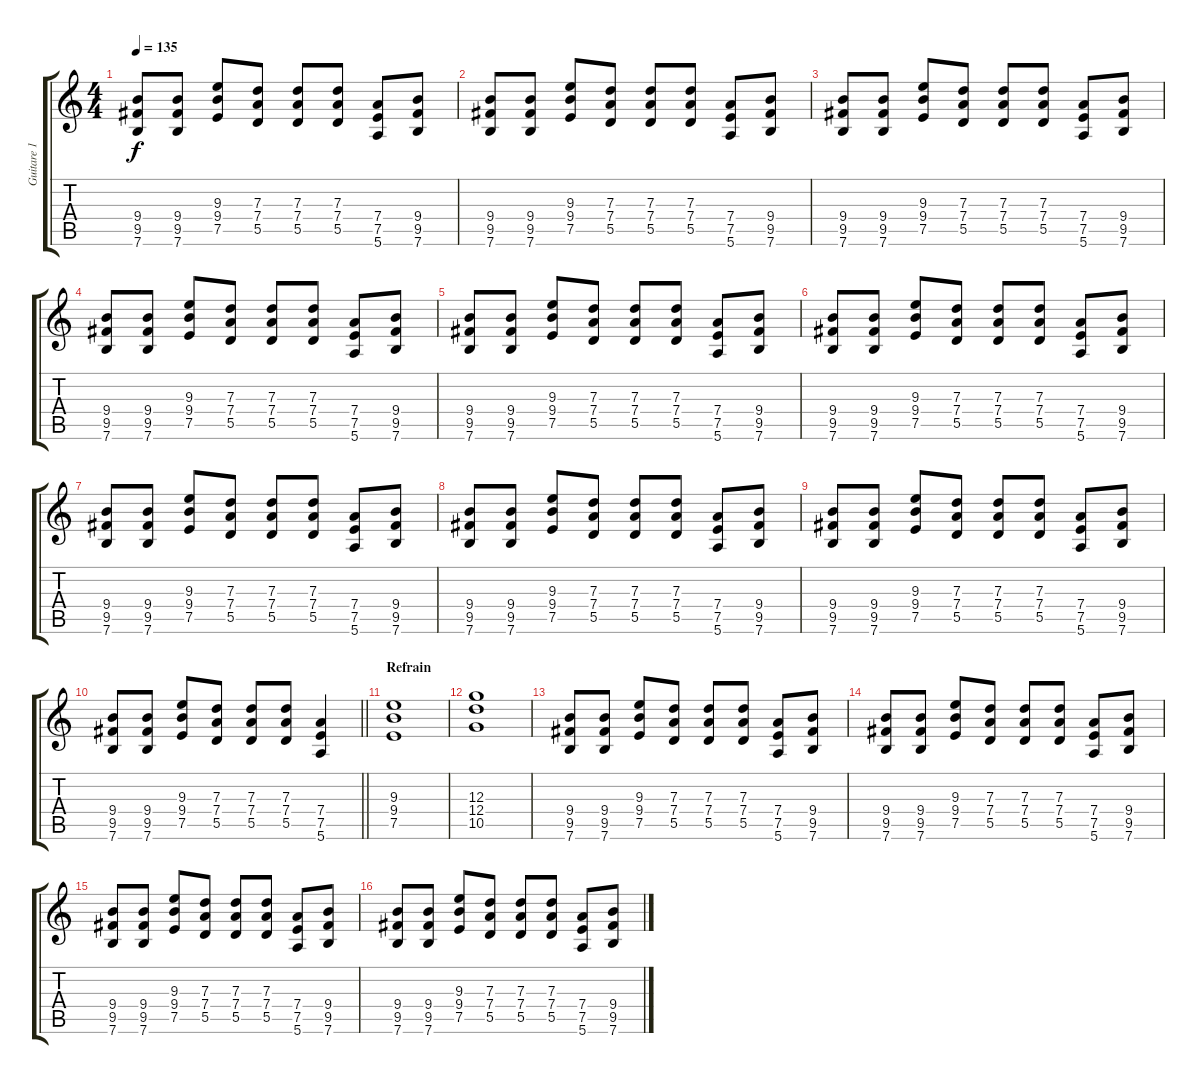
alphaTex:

\track ("Guitare 1" "Guitare 1") {instrument overdrivenguitar}
\staff {score tabs}
\tuning (E4 B3 G3 D3 A2 E2) {hide}
\ts (4 4)
\tempo 135
\clef g2
\ks c
(9.4 9.5 7.6).8{dy f volume 16} (9.4 9.5 7.6).8 (9.3 9.4 7.5).8 (7.3 7.4 5.5).8 (7.3 7.4 5.5).8 (7.3 7.4 5.5).8 (7.4 7.5 5.6).8 (9.4 9.5 7.6).8 |
(9.4 9.5 7.6).8 (9.4 9.5 7.6).8 (9.3 9.4 7.5).8 (7.3 7.4 5.5).8 (7.3 7.4 5.5).8 (7.3 7.4 5.5).8 (7.4 7.5 5.6).8 (9.4 9.5 7.6).8 |
(9.4 9.5 7.6).8{volume 12} (9.4 9.5 7.6).8 (9.3 9.4 7.5).8 (7.3 7.4 5.5).8 (7.3 7.4 5.5).8 (7.3 7.4 5.5).8 (7.4 7.5 5.6).8 (9.4 9.5 7.6).8 |
(9.4 9.5 7.6).8 (9.4 9.5 7.6).8 (9.3 9.4 7.5).8 (7.3 7.4 5.5).8 (7.3 7.4 5.5).8 (7.3 7.4 5.5).8 (7.4 7.5 5.6).8 (9.4 9.5 7.6).8 |
(9.4 9.5 7.6).8{volume 16} (9.4 9.5 7.6).8 (9.3 9.4 7.5).8 (7.3 7.4 5.5).8 (7.3 7.4 5.5).8 (7.3 7.4 5.5).8 (7.4 7.5 5.6).8 (9.4 9.5 7.6).8 |
(9.4 9.5 7.6).8 (9.4 9.5 7.6).8 (9.3 9.4 7.5).8 (7.3 7.4 5.5).8 (7.3 7.4 5.5).8 (7.3 7.4 5.5).8 (7.4 7.5 5.6).8 (9.4 9.5 7.6).8 |
(9.4 9.5 7.6).8{volume 12} (9.4 9.5 7.6).8 (9.3 9.4 7.5).8 (7.3 7.4 5.5).8 (7.3 7.4 5.5).8 (7.3 7.4 5.5).8 (7.4 7.5 5.6).8 (9.4 9.5 7.6).8 |
(9.4 9.5 7.6).8 (9.4 9.5 7.6).8 (9.3 9.4 7.5).8 (7.3 7.4 5.5).8 (7.3 7.4 5.5).8 (7.3 7.4 5.5).8 (7.4 7.5 5.6).8 (9.4 9.5 7.6).8 |
(9.4 9.5 7.6).8{volume 16} (9.4 9.5 7.6).8 (9.3 9.4 7.5).8 (7.3 7.4 5.5).8 (7.3 7.4 5.5).8 (7.3 7.4 5.5).8 (7.4 7.5 5.6).8 (9.4 9.5 7.6).8 |
\barLineRight lightlight
(9.4 9.5 7.6).8 (9.4 9.5 7.6).8 (9.3 9.4 7.5).8 (7.3 7.4 5.5).8 (7.3 7.4 5.5).8 (7.3 7.4 5.5).8 (7.4 7.5 5.6).4 |
\section ("" "Refrain")
(9.3 9.4 7.5).1 |
(12.3 12.4 10.5).1 |
(9.4 9.5 7.6).8{volume 10} (9.4 9.5 7.6).8 (9.3 9.4 7.5).8 (7.3 7.4 5.5).8 (7.3 7.4 5.5).8 (7.3 7.4 5.5).8 (7.4 7.5 5.6).8 (9.4 9.5 7.6).8 |
(9.4 9.5 7.6).8 (9.4 9.5 7.6).8 (9.3 9.4 7.5).8 (7.3 7.4 5.5).8 (7.3 7.4 5.5).8 (7.3 7.4 5.5).8 (7.4 7.5 5.6).8 (9.4 9.5 7.6).8 |
(9.4 9.5 7.6).8 (9.4 9.5 7.6).8 (9.3 9.4 7.5).8 (7.3 7.4 5.5).8 (7.3 7.4 5.5).8 (7.3 7.4 5.5).8 (7.4 7.5 5.6).8 (9.4 9.5 7.6).8 |
(9.4 9.5 7.6).8 (9.4 9.5 7.6).8 (9.3 9.4 7.5).8 (7.3 7.4 5.5).8 (7.3 7.4 5.5).8 (7.3 7.4 5.5).8 (7.4 7.5 5.6).8 (9.4 9.5 7.6).8
